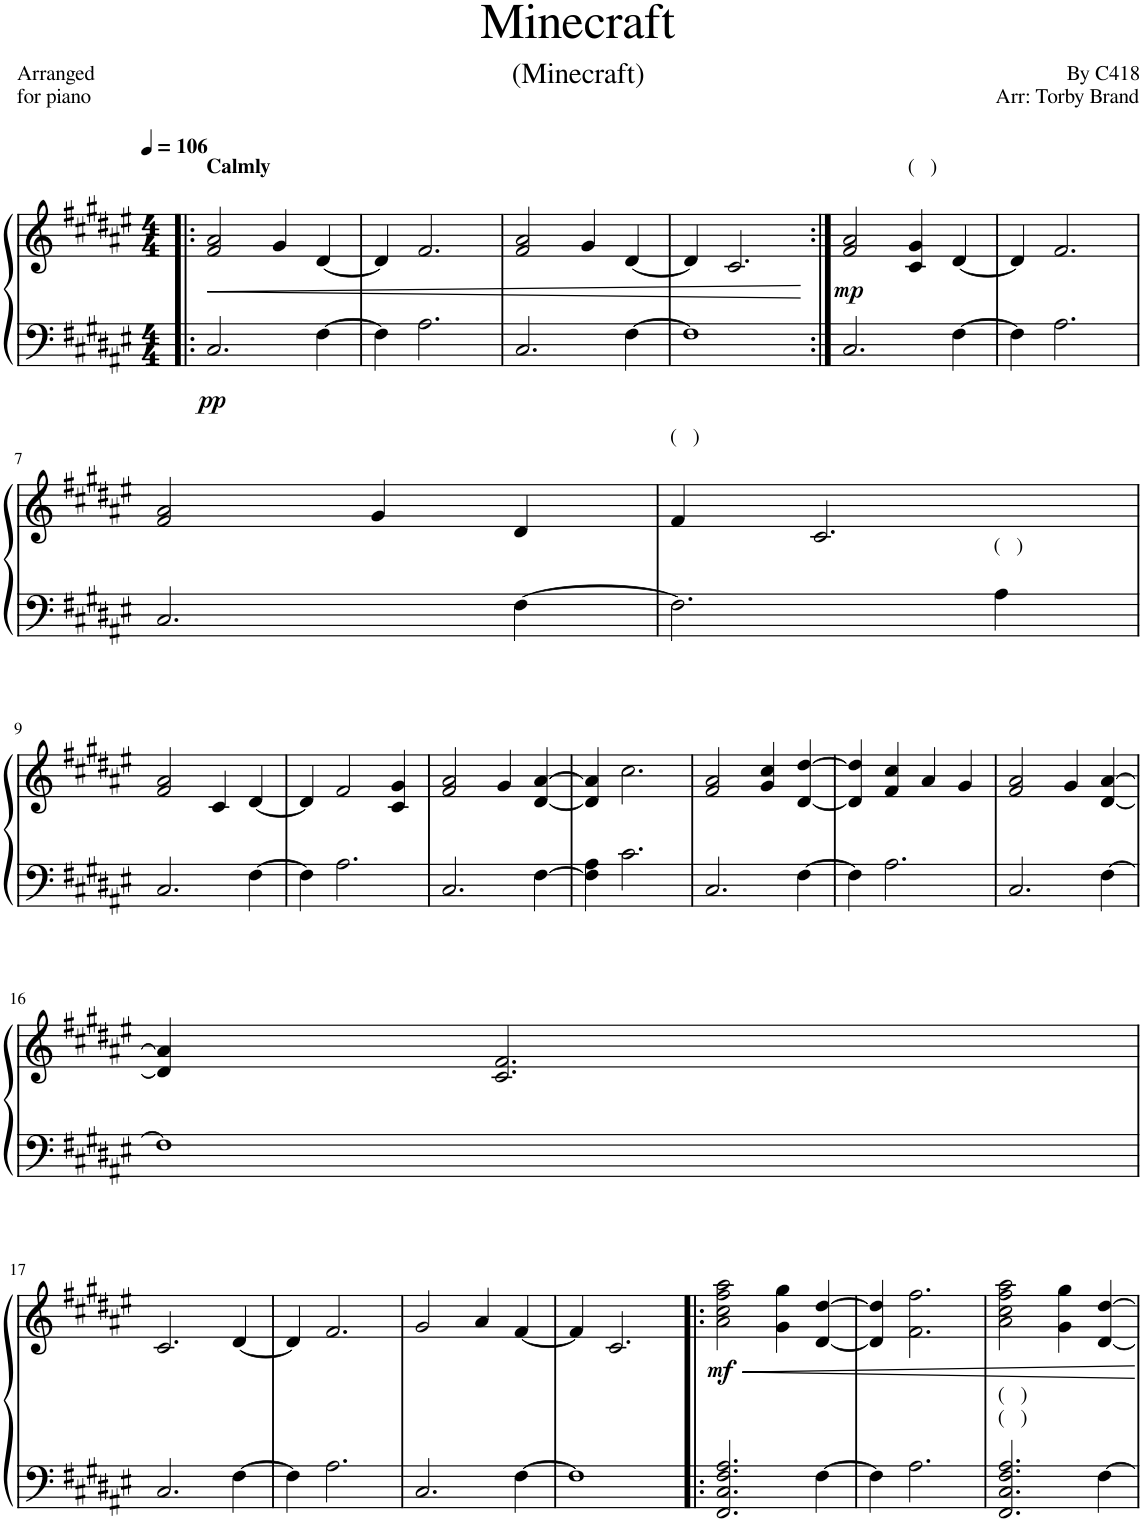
**kern	**kern	**dynam
*part1	*part1	*part1
*staff2	*staff1	*staff1/2
*I"Piano	*	*
*I'Pno.	*	*
*clefF4	*clefG2	*
*k[f#c#g#d#a#e#]	*k[f#c#g#d#a#e#]	*
*M4/4	*M4/4	*
*MM106	*MM106	*
=1!|:	=1!|:	=1!|:
!	!LO:TX:a:B:t=Calmly	!
!	!	!LO:HP:b
!	!	!LO:DY:n=1:b=2
2.C#/	2f#/ 2a#/	< pp
.	4g#/	.
[4F#\	[4d#/	.
=2	=2	=2
4F#\]	4d#/]	.
2.A#\	2.f#/	.
=3	=3	=3
2.C#/	2f#/ 2a#/	.
.	4g#/	.
[4F#\	[4d#/	.
=4	=4	=4
1F#]	4d#/]	.
.	2.c#/	.
.	.	[
=5:|!	=5:|!	=5:|!
!	!	!LO:DY:b
2.C#/	2f#/ 2a#/	mp
!	!LO:TX:a:t=(   )	!
.	4c#/ 4g#/	.
[4F#\	[4d#/	.
=6	=6	=6
4F#\]	4d#/]	.
2.A#\	2.f#/	.
!!LO:LB:g=z
=7	=7	=7
2.C#/	2f#/ 2a#/	.
.	4g#/	.
[4F#\	4d#/	.
=8	=8	=8
!	!LO:TX:a:t=(   )	!
2.F#\]	4f#/	.
.	2.c#/	.
!LO:TX:a:t=(   )	!	!
4A#\	.	.
!!LO:LB:g=z
=9	=9	=9
2.C#/	2f#/ 2a#/	.
.	4c#/	.
[4F#\	[4d#/	.
=10	=10	=10
4F#\]	4d#/]	.
2.A#\	2f#/	.
.	4c#/ 4g#/	.
=11	=11	=11
2.C#/	2f#/ 2a#/	.
.	4g#/	.
[4F#\	[4d#/ [4a#/	.
=12	=12	=12
4F#\] 4A#\	4d#/] 4a#/]	.
2.c#\	2.cc#\	.
=13	=13	=13
2.C#/	2f#/ 2a#/	.
.	4g#/ 4cc#/	.
[4F#\	[4d#/ [4dd#/	.
=14	=14	=14
4F#\]	4d#/] 4dd#/]	.
2.A#\	4f#/ 4cc#/	.
.	4a#/	.
.	4g#/	.
=15	=15	=15
2.C#/	2f#/ 2a#/	.
.	4g#/	.
[4F#\	[4d#/ [4a#/	.
!!LO:LB:g=z
=16	=16	=16
1F#]	4d#/] 4a#/]	.
.	2.c#/ 2.f#/	.
!!LO:LB:g=z
=17	=17	=17
2.C#/	2.c#/	.
[4F#\	[4d#/	.
=18	=18	=18
4F#\]	4d#/]	.
2.A#\	2.f#/	.
=19	=19	=19
2.C#/	2g#/	.
.	4a#/	.
[4F#\	[4f#/	.
=20	=20	=20
1F#]	4f#/]	.
.	2.c#/	.
=21!|:	=21!|:	=21!|:
!	!	!LO:DY:b
2.FF#/ 2.C#/ 2.F#/ 2.A#/	2a#\ 2cc#\ 2ff#\ 2aa#\	mf
.	4g#\ 4gg#\	.
[4F#\	[4d#/ [4dd#/	.
=22	=22	=22
4F#\]	4d#/] 4dd#/]	.
2.A#\	2.f#\ 2.ff#\	.
=23	=23	=23
!LO:TX:a:t=(   )	!	!
!LO:TX:a:t=(   )	!	!
2.FF#/ 2.C#/ 2.F#/ 2.A#/	2a#\ 2cc#\ 2ff#\ 2aa#\	.
.	4g#\ 4gg#\	.
[4F#\	[4d#/ [4dd#/	.
=	=	=
*-	*-	*-
